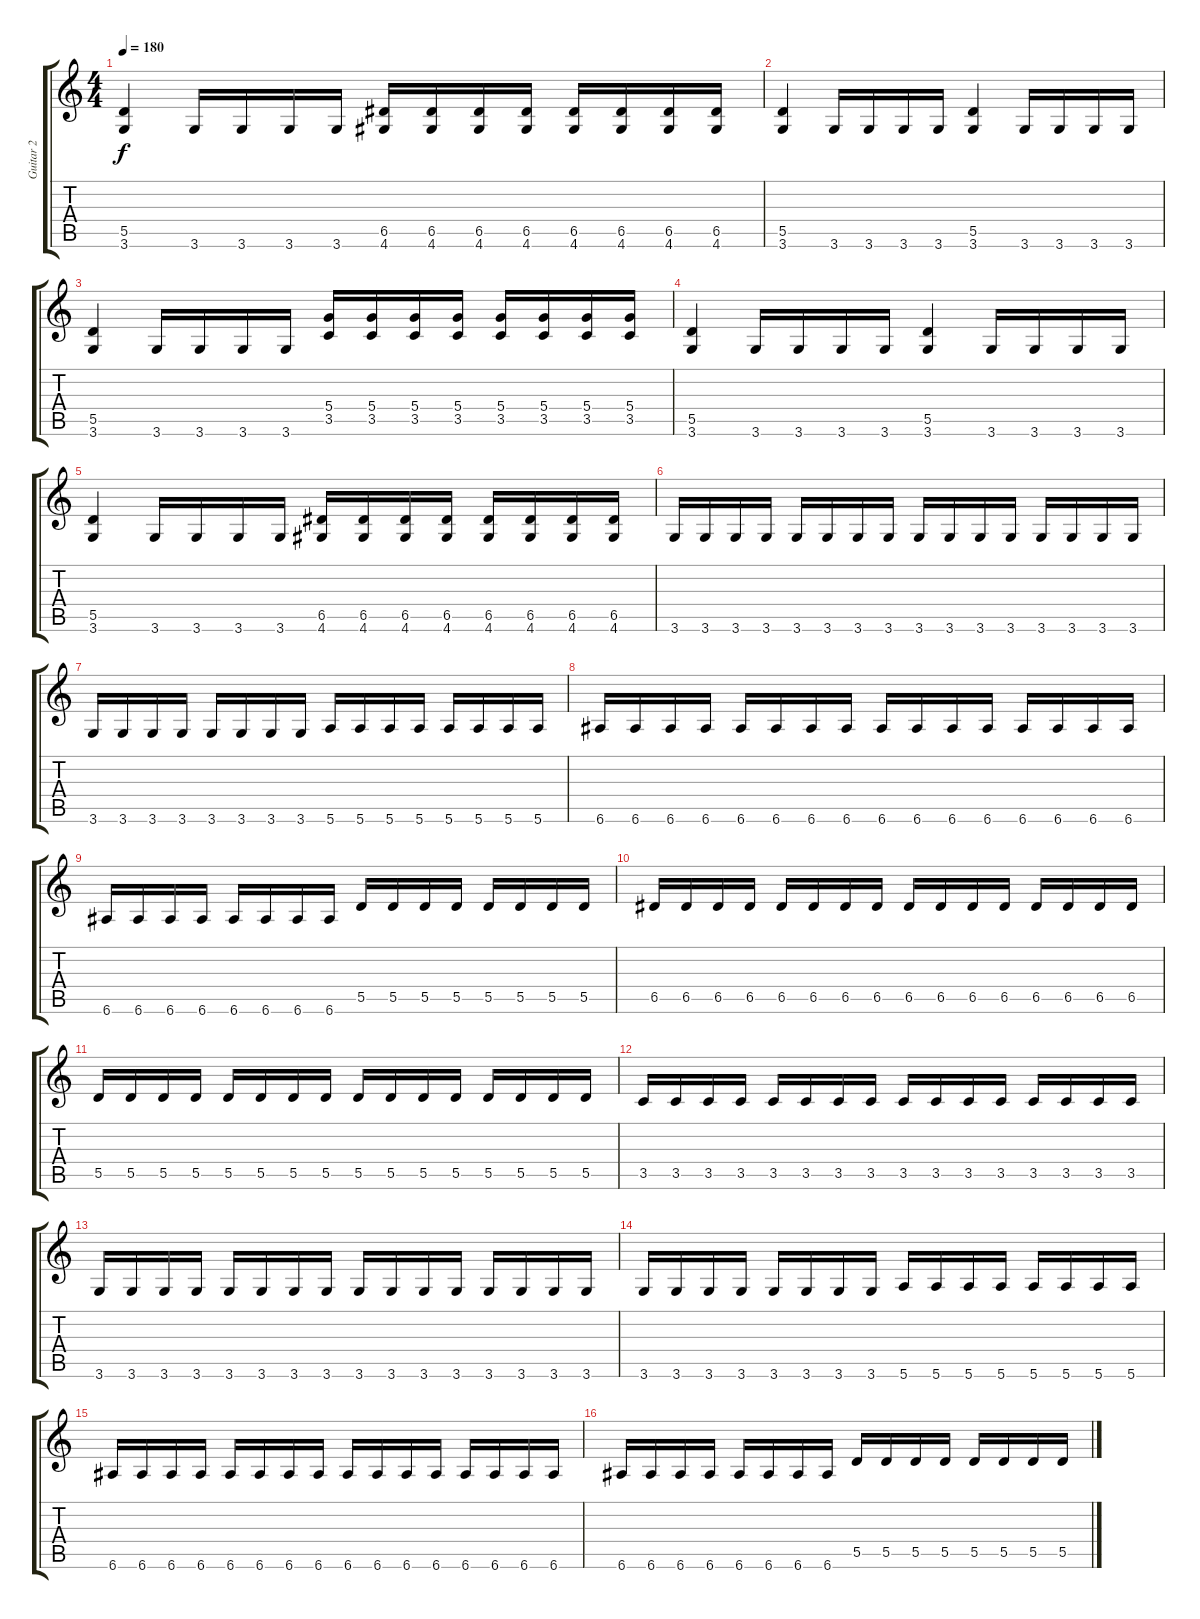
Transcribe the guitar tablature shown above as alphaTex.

\track ("Guitar 2" "Guitar 2") {instrument overdrivenguitar}
\staff {score tabs}
\tuning (E4 B3 G3 D3 A2 E2) {hide}
\ts (4 4)
\tempo 180
\clef g2
\ks c
(5.5 3.6).4{dy f} 3.6.16 3.6.16 3.6.16 3.6.16 (6.5 4.6).16 (6.5 4.6).16 (6.5 4.6).16 (6.5 4.6).16 (6.5 4.6).16 (6.5 4.6).16 (6.5 4.6).16 (6.5 4.6).16 |
(5.5 3.6).4 3.6.16 3.6.16 3.6.16 3.6.16 (5.5 3.6).4 3.6.16 3.6.16 3.6.16 3.6.16 |
(5.5 3.6).4 3.6.16 3.6.16 3.6.16 3.6.16 (5.4 3.5).16 (5.4 3.5).16 (5.4 3.5).16 (5.4 3.5).16 (5.4 3.5).16 (5.4 3.5).16 (5.4 3.5).16 (5.4 3.5).16 |
(5.5 3.6).4 3.6.16 3.6.16 3.6.16 3.6.16 (5.5 3.6).4 3.6.16 3.6.16 3.6.16 3.6.16 |
(5.5 3.6).4 3.6.16 3.6.16 3.6.16 3.6.16 (6.5 4.6).16 (6.5 4.6).16 (6.5 4.6).16 (6.5 4.6).16 (6.5 4.6).16 (6.5 4.6).16 (6.5 4.6).16 (6.5 4.6).16 |
3.6.16 3.6.16 3.6.16 3.6.16 3.6.16 3.6.16 3.6.16 3.6.16 3.6.16 3.6.16 3.6.16 3.6.16 3.6.16 3.6.16 3.6.16 3.6.16 |
3.6.16 3.6.16 3.6.16 3.6.16 3.6.16 3.6.16 3.6.16 3.6.16 5.6.16 5.6.16 5.6.16 5.6.16 5.6.16 5.6.16 5.6.16 5.6.16 |
6.6.16 6.6.16 6.6.16 6.6.16 6.6.16 6.6.16 6.6.16 6.6.16 6.6.16 6.6.16 6.6.16 6.6.16 6.6.16 6.6.16 6.6.16 6.6.16 |
6.6.16 6.6.16 6.6.16 6.6.16 6.6.16 6.6.16 6.6.16 6.6.16 5.5.16 5.5.16 5.5.16 5.5.16 5.5.16 5.5.16 5.5.16 5.5.16 |
6.5.16 6.5.16 6.5.16 6.5.16 6.5.16 6.5.16 6.5.16 6.5.16 6.5.16 6.5.16 6.5.16 6.5.16 6.5.16 6.5.16 6.5.16 6.5.16 |
5.5.16 5.5.16 5.5.16 5.5.16 5.5.16 5.5.16 5.5.16 5.5.16 5.5.16 5.5.16 5.5.16 5.5.16 5.5.16 5.5.16 5.5.16 5.5.16 |
3.5.16 3.5.16 3.5.16 3.5.16 3.5.16 3.5.16 3.5.16 3.5.16 3.5.16 3.5.16 3.5.16 3.5.16 3.5.16 3.5.16 3.5.16 3.5.16 |
3.6.16 3.6.16 3.6.16 3.6.16 3.6.16 3.6.16 3.6.16 3.6.16 3.6.16 3.6.16 3.6.16 3.6.16 3.6.16 3.6.16 3.6.16 3.6.16 |
3.6.16 3.6.16 3.6.16 3.6.16 3.6.16 3.6.16 3.6.16 3.6.16 5.6.16 5.6.16 5.6.16 5.6.16 5.6.16 5.6.16 5.6.16 5.6.16 |
6.6.16 6.6.16 6.6.16 6.6.16 6.6.16 6.6.16 6.6.16 6.6.16 6.6.16 6.6.16 6.6.16 6.6.16 6.6.16 6.6.16 6.6.16 6.6.16 |
6.6.16 6.6.16 6.6.16 6.6.16 6.6.16 6.6.16 6.6.16 6.6.16 5.5.16 5.5.16 5.5.16 5.5.16 5.5.16 5.5.16 5.5.16 5.5.16
